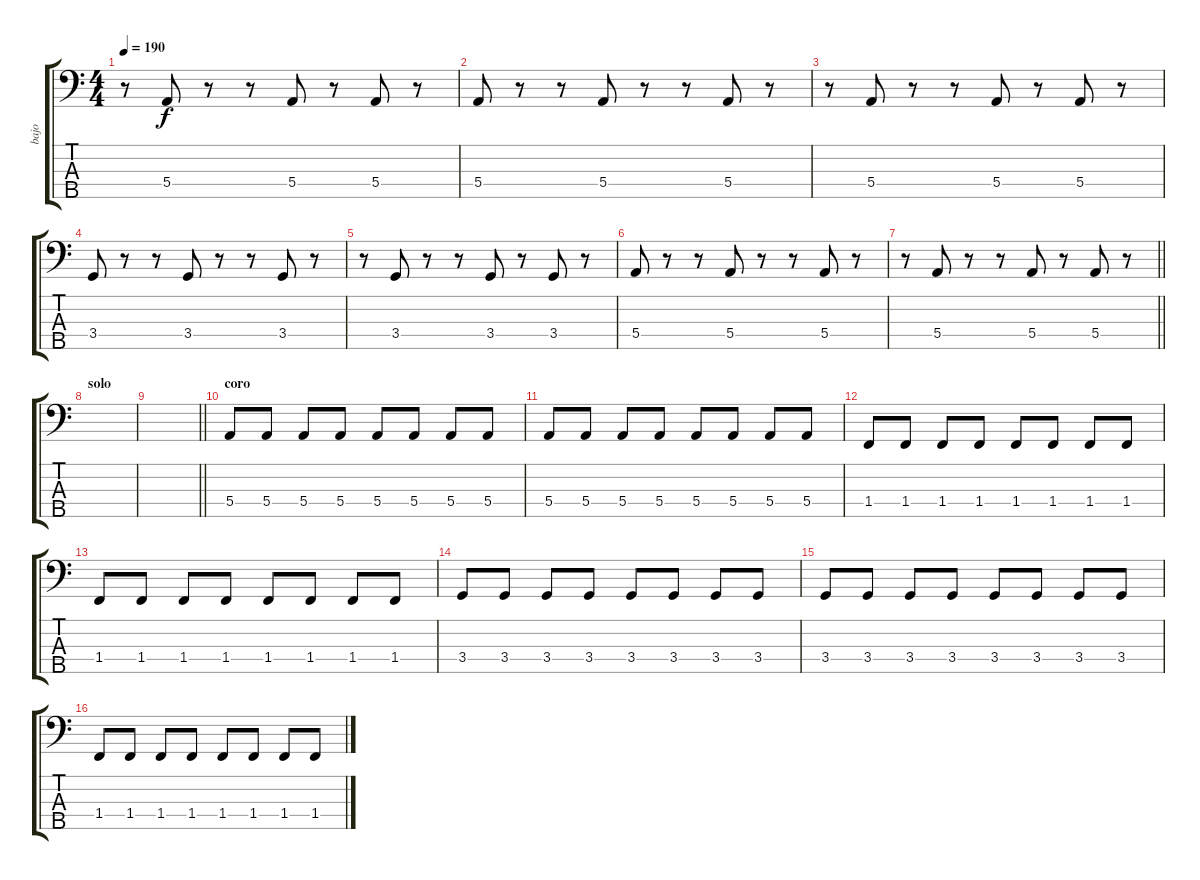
\track ("bajo" "bajo") {instrument electricbassfinger}
\staff {score tabs}
\tuning (G2 D2 A1 E1 B0) {hide}
\ts (4 4)
\tempo 190
\clef f4
\ks c
r.8{dy f} 5.4.8 r.8 r.8 5.4.8 r.8 5.4.8 r.8 |
5.4.8{instrument slapbass1} r.8 r.8 5.4.8 r.8 r.8 5.4.8 r.8 |
r.8 5.4.8 r.8 r.8 5.4.8 r.8 5.4.8 r.8 |
3.4.8 r.8 r.8 3.4.8 r.8 r.8 3.4.8 r.8 |
r.8 3.4.8 r.8 r.8 3.4.8 r.8 3.4.8 r.8 |
5.4.8{instrument slapbass1} r.8 r.8 5.4.8 r.8 r.8 5.4.8 r.8 |
\barLineRight lightlight
r.8 5.4.8 r.8 r.8 5.4.8 r.8 5.4.8 r.8 |
\section ("" "solo")
|
\barLineRight lightlight
|
\section ("" "coro")
5.4.8 5.4.8 5.4.8 5.4.8 5.4.8 5.4.8 5.4.8 5.4.8 |
5.4.8 5.4.8 5.4.8 5.4.8 5.4.8 5.4.8 5.4.8 5.4.8 |
1.4.8 1.4.8 1.4.8 1.4.8 1.4.8 1.4.8 1.4.8 1.4.8 |
1.4.8 1.4.8 1.4.8 1.4.8 1.4.8 1.4.8 1.4.8 1.4.8 |
3.4.8 3.4.8 3.4.8 3.4.8 3.4.8 3.4.8 3.4.8 3.4.8 |
3.4.8 3.4.8 3.4.8 3.4.8 3.4.8 3.4.8 3.4.8 3.4.8 |
1.4.8 1.4.8 1.4.8 1.4.8 1.4.8 1.4.8 1.4.8 1.4.8
